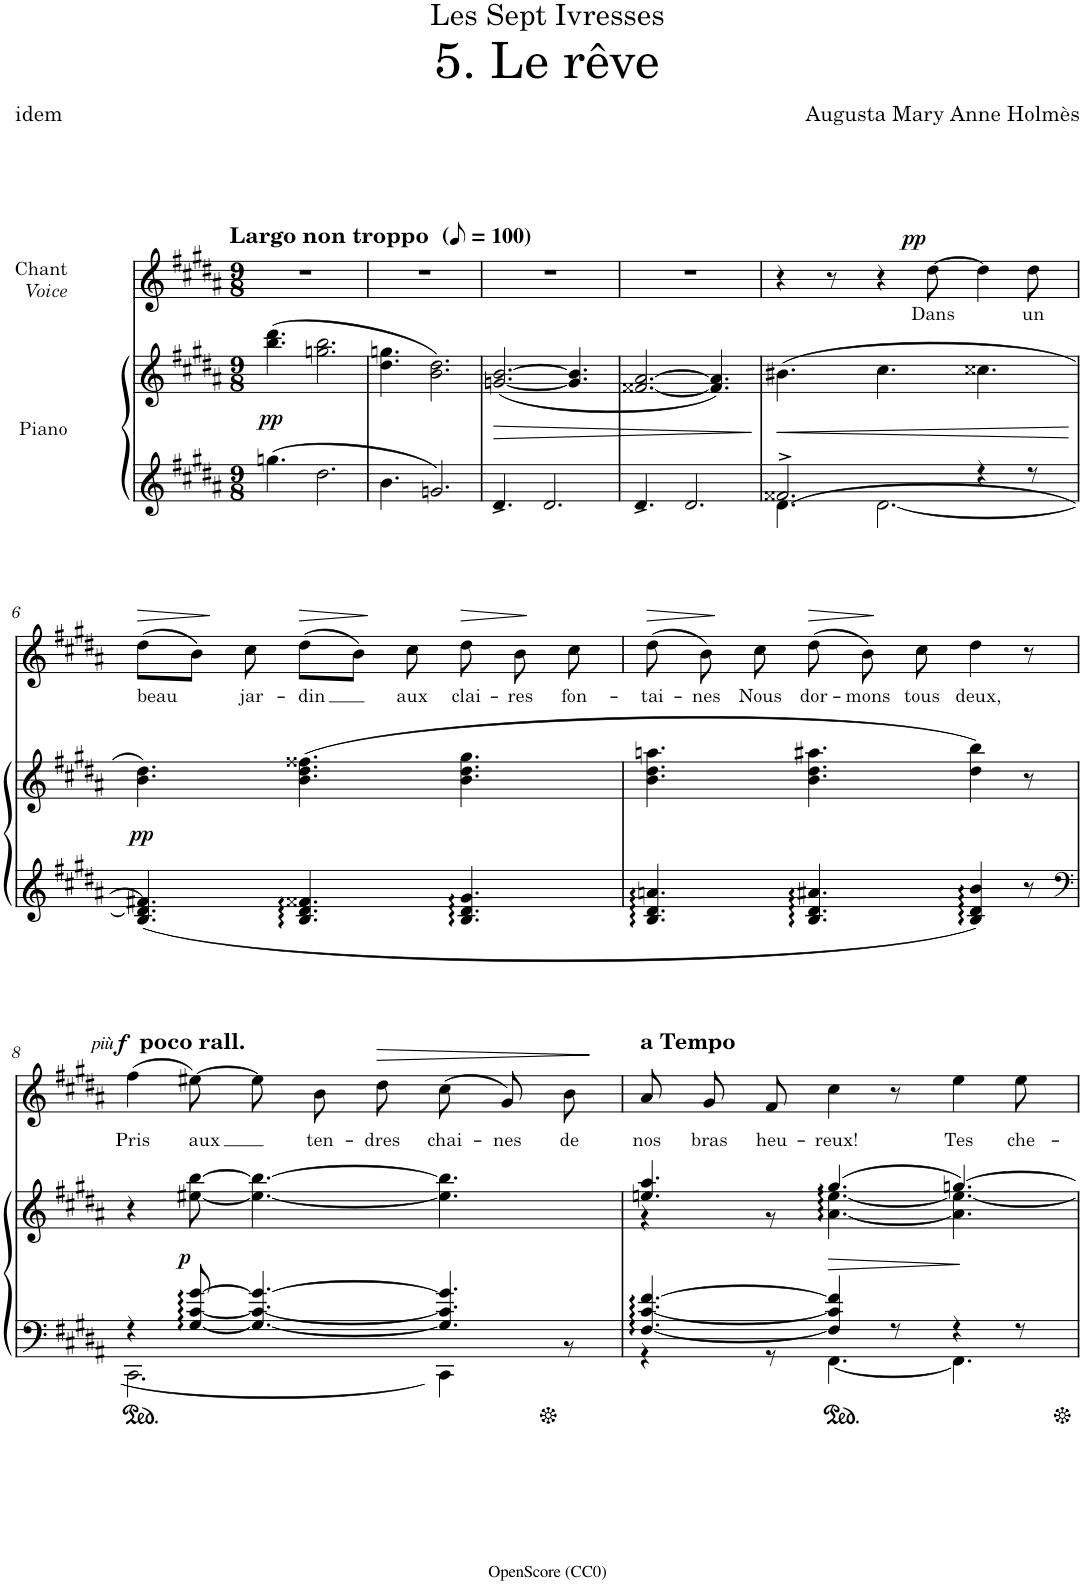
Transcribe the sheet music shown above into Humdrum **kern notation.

**kern	**kern	**dynam	**kern	**text	**dynam
*part2	*part2	*part2	*part1	*part1	*part1
*staff3	*staff2	*staff2/3	*staff1	*staff1	*staff1
*I"Piano	*	*	*I"Chant Voice	*	*
*I'Pno	*	*	*	*	*
*clefG2	*clefG2	*	*clefG2	*	*
*k[f#c#g#d#a#]	*k[f#c#g#d#a#]	*	*k[f#c#g#d#a#]	*	*
*M9/8	*M9/8	*	*M9/8	*	*
*MM50	*MM50	*	*MM50	*	*
=1	=1	=1	=1	=1	=1
!	!	!	!LO:TX:a:B:t=Largo non troppo	!	!
!	!	!LO:DY:b	!	!	!
4.ggn\	(4.bb\ 4.ddd#\	pp	8%9r	.	.
2.dd#\	2.ggn\ 2.bb\	.	.	.	.
=2	=2	=2	=2	=2	=2
4.b\	4.dd#\ 4.ggn\	.	8%9r	.	.
2.gn/	2.b\ 2.dd#\)	.	.	.	.
=3	=3	=3	=3	=3	=3
!	!	!LO:HP:b	!	!	!
4.d#^/	([2.gn/ [2.b/	>	8%9r	.	.
2.d#/	.	.	.	.	.
.	4.g/] 4.b/]	.	.	.	.
=4	=4	=4	=4	=4	=4
4.d#^/	[2.f##X/ [2.a#/	.	8%9r	.	.
2.d#/	.	.	.	.	.
.	4.f##/] 4.a#/])	.	.	.	.
.	.	]	.	.	.
=5	=5	=5	=5	=5	=5
*^	*	*	*	*	*
!	!	!	!LO:HP:b	!	!	!
2.f##X^/	4.d#\	(4.b#X\	<	4r	.	.
.	.	.	.	8r	.	.
.	[2.d#\	4.cc#\	.	4r	.	.
!	!	!	!	!	!LO:LY:b	!LO:DY:a
.	.	.	.	[8dd#\	Dans	pp
4r	.	4.cc##X\	.	4dd#\]	.	.
!	!	!	!	!	!LO:LY:b	!
8r	.	.	.	8dd#\	un	.
*v	*v	*	*	*	*	*
.	.	[	.	.	.
!!LO:LB:g=z
=6	=6	=6	=6	=6	=6
!	!	!LO:DY:b	!	!LO:LY:b	!LO:HP:b
4.B/ 4.d#/] 4.f#X/	4.b\ 4.dd#\)	pp	(8dd#\L	beau	>
.	.	.	8b\J)	.	.
!	!	!	!	!LO:LY:b	!
.	.	.	8cc#\	jar-	]
!	!	!	!	!LO:LY:b	!LO:HP:b
4.B/ 4.d#/ 4.f##X/	(4.b\ 4.dd#\ 4.ff##X\	.	(8dd#\L	-din	>
.	.	.	8b\J)	.	.
!	!	!	!	!LO:LY:b	!
.	.	.	8cc#\	aux	]
!	!	!	!	!LO:LY:b	!LO:HP:b
4.B/ 4.d#/ 4.g#/	4.b\ 4.dd#\ 4.gg#\	.	8dd#\	clai-	>
!	!	!	!	!LO:LY:b	!
.	.	.	8b\	-res	.
!	!	!	!	!LO:LY:b	!
.	.	.	8cc#\	fon-	]
=7	=7	=7	=7	=7	=7
!	!	!	!	!LO:LY:b	!LO:HP:b
4.B/ 4.d#/ 4.an/	4.b\ 4.dd#\ 4.aan\	.	(8dd#\	-tai-	>
!	!	!	!	!LO:LY:b	!
.	.	.	8b\)	-nes	.
!	!	!	!	!LO:LY:b	!
.	.	.	8cc#\	Nous	]
!	!	!	!	!LO:LY:b	!LO:HP:b
4.B/ 4.d#/ 4.a#X/	4.b\ 4.dd#\ 4.aa#X\	.	(8dd#\	dor-	>
!	!	!	!	!LO:LY:b	!
.	.	.	8b\)	-mons	.
!	!	!	!	!LO:LY:b	!
.	.	.	8cc#\	tous	]
!	!	!	!	!LO:LY:b	!
4B/ 4d#/ 4b/	4dd#\ 4bb\)	.	4dd#\	deux,	.
8r	8r	.	8r	.	.
!!LO:LB:g=z
=8	=8	=8	=8	=8	=8
*clefF4	*	*	*	*	*
*^	*	*	*	*	*
!	!	!	!	!	!LO:LY:b	!LO:DY:a
!	!	!	!	!	!	!LO:DY:n=1:a
4r	[2.CC#\	4r	.	(4ff#\	Pris	other-dynamics f
!	!	!	!	!LO:TX:a:B:t=poco rall.	!	!
!	!	!	!LO:DY:b	!	!LO:LY:b	!
[<8G#/ [<8c#/ [8g#/	.	[8ee#X\ [8bb\	p	[8ee#X\)	aux	.
4.G#/_ 4.c#/_ 4.g#/_	.	4.ee#\_ 4.bb\_	.	8ee#\]	.	.
!	!	!	!	!	!LO:LY:b	!
.	.	.	.	8b\	ten-	.
!	!	!	!	!	!LO:LY:b	!LO:HP:b
.	.	.	.	8dd#\	-dres	>
!	!	!	!	!	!LO:LY:b	!
4.G#/] 4.c#/] 4.g#/]	4CC#\]	4.ee#\] 4.bb\]	.	(8cc#\	chai-	.
!	!	!	!	!	!LO:LY:b	!
.	.	.	.	8g#/)	-nes	.
!	!	!	!	!	!LO:LY:b	!
.	8r	.	.	8b\	de	.
*v	*v	*	*	*	*	*
.	.	.	.	.	]
=9	=9	=9	=9	=9	=9
*^	*^	*	*	*	*
!	!	!	!	!	!LO:TX:a:B:t=a Tempo	!	!
!	!	!	!	!	!	!LO:LY:b	!
[<4.F#/ [<4.c#/ [4.f#/	4r	4.een/ 4.aa#/	4r	.	8a#/	nos	.
!	!	!	!	!	!	!LO:LY:b	!
.	.	.	.	.	8g#/	bras	.
!	!	!	!	!	!	!LO:LY:b	!
.	8r	.	8r	.	8f#/	heu-	.
!	!	!	!	!LO:HP:b	!	!LO:LY:b	!
4F#/] 4c#/] 4f#/]	[4.FF#\	(4.gg#/	[4.a#\ [4.ee\	>	4cc#\	-reux!	.
8r	.	.	.	.	8r	.	.
!	!	!	!	!	!	!LO:LY:b	!
4r	4.FF#\]	[4.ggn/)	4.a#\] 4.ee\_	.	4ee\	Tes	.
!	!	!	!	!	!	!LO:LY:b	!
8r	.	.	.	.	8ee\	che-	.
*v	*v	*	*	*	*	*	*
*	*v	*v	*	*	*	*
.	.	]	.	.	.
=	=	=	=	=	=
*-	*-	*-	*-	*-	*-
